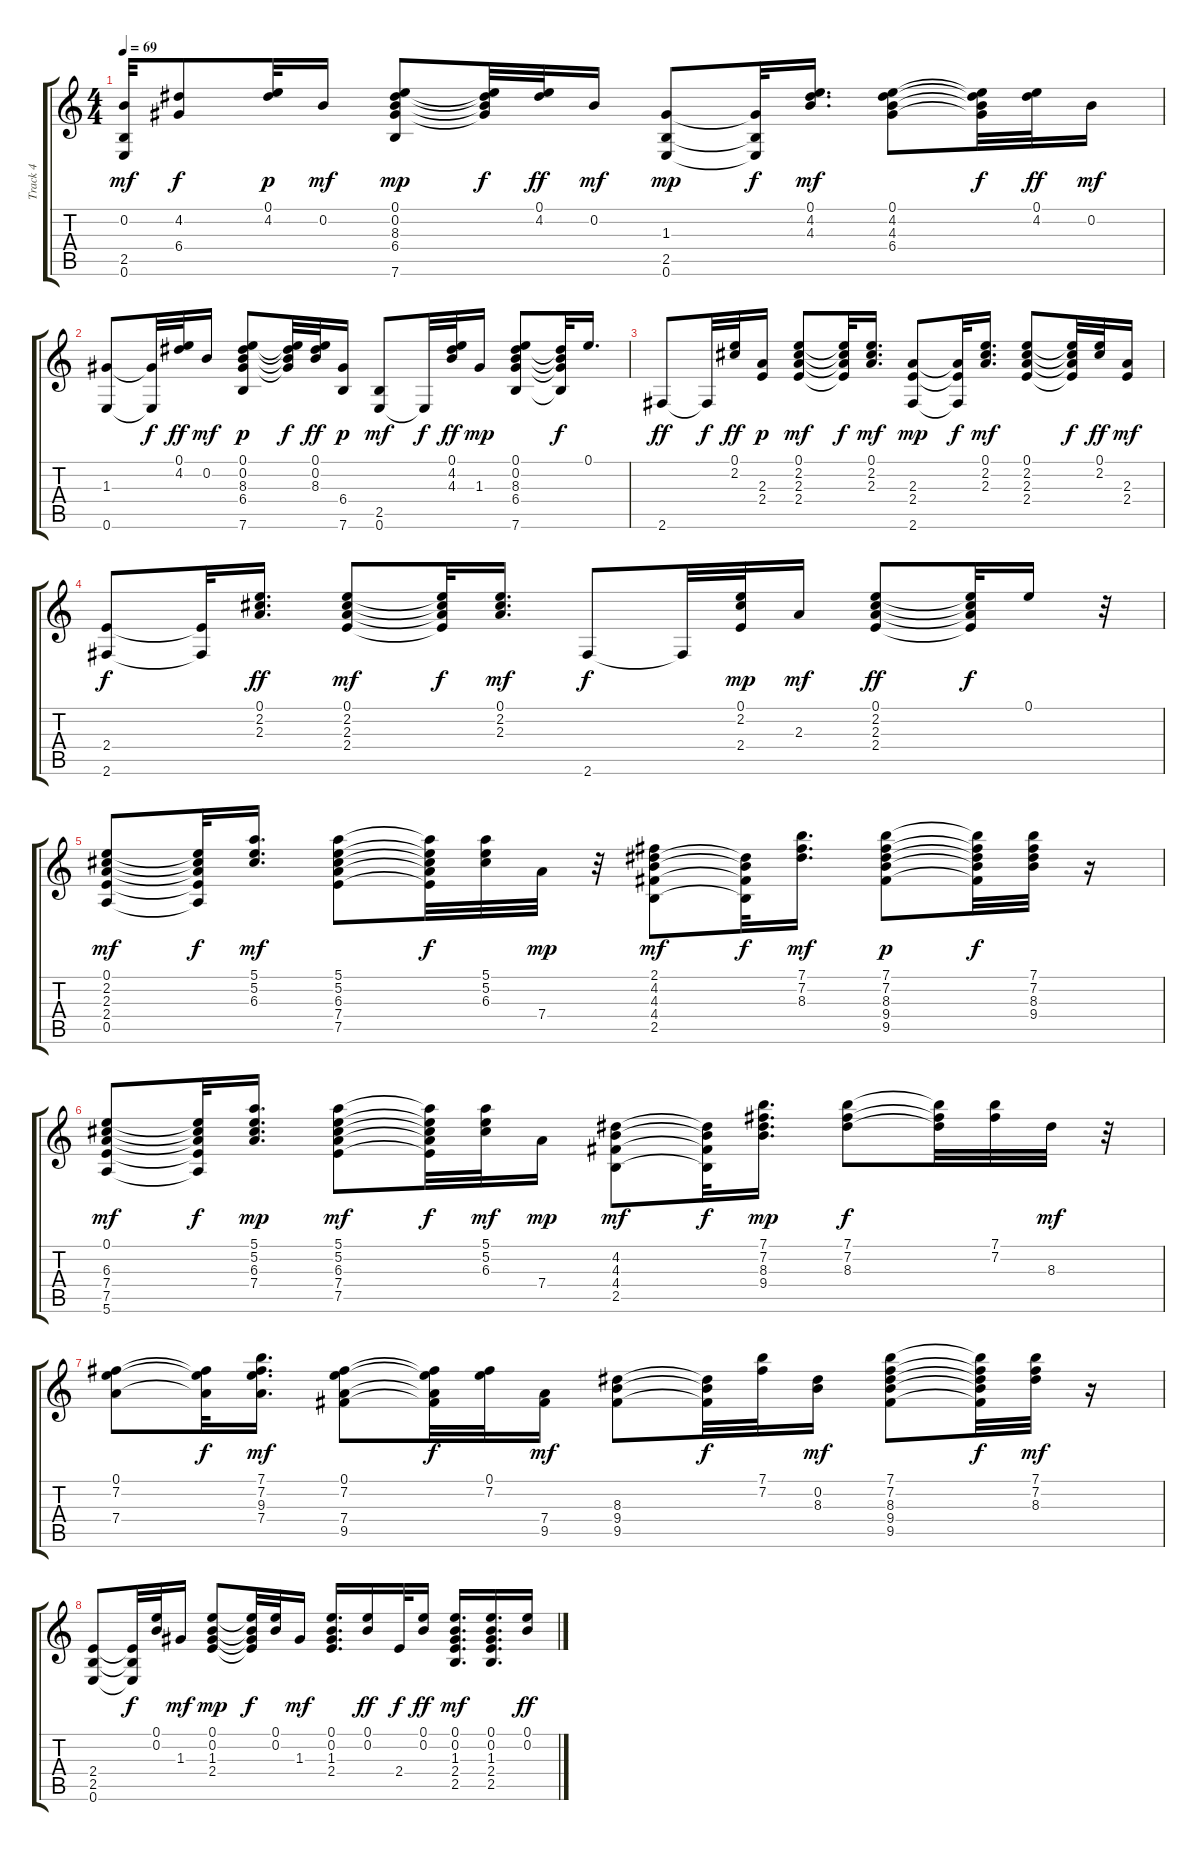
\track ("Track 4" "Track 4") {instrument acousticguitarsteel}
\staff {score tabs}
\tuning (E4 B3 G3 D3 A2 E2) {hide}
\ts (4 4)
\tempo 69
\clef g2
\ks c
(0.2 2.5 0.6).32{dy mf} (4.2 6.4).8{dy f} (0.1 4.2).32{dy p} 0.2.16{dy mf} (0.1 0.2 8.3 6.4 7.6).8{dy mp} (0.1{t} 0.2{t} 8.3{t} 6.4{t}).32{dy f} (0.1 4.2).32{dy ff} 0.2.16{dy mf} (1.3 2.5 0.6).8{dy mp} (1.3{t} 2.5{t} 0.6{t}).32{dy f} (0.1 4.2 4.3).16{d dy mf} (0.1 4.2 4.3 6.4).8 (0.1{t} 4.2{t} 4.3{t} 6.4{t}).32{dy f} (0.1 4.2).32{dy ff} 0.2.16{dy mf} |
(1.3 0.6).8 (1.3{t} 0.6{t}).32{dy f} (0.1 4.2).32{dy ff} 0.2.16{dy mf} (0.1 0.2 8.3 6.4 7.6).8{dy p} (0.1{t} 0.2{t} 8.3{t} 6.4{t}).32{dy f} (0.1 0.2 8.3).32{dy ff} (6.4 7.6).16{dy p} (2.5 0.6).8{dy mf} 0.6{t}.32{dy f} (0.1 4.2 4.3).32{dy ff} 1.3.16{dy mp} (0.1 0.2 8.3 6.4 7.6).8 (0.2{t} 8.3{t} 6.4{t} 7.6{t}).32{dy f} 0.1.16{d} |
2.6.8{dy ff} 2.6{t}.32{dy f} (0.1 2.2).32{dy ff} (2.3 2.4).16{dy p} (0.1 2.2 2.3 2.4).8{dy mf} (0.1{t} 2.2{t} 2.3{t} 2.4{t}).32{dy f} (0.1 2.2 2.3).16{d dy mf} (2.3 2.4 2.6).8{dy mp} (2.3{t} 2.4{t} 2.6{t}).32{dy f} (0.1 2.2 2.3).16{d dy mf} (0.1 2.2 2.3 2.4).8 (0.1{t} 2.2{t} 2.3{t} 2.4{t}).32{dy f} (0.1 2.2).32{dy ff} (2.3 2.4).16{dy mf} |
(2.4 2.6).8{dy f} (2.4{t} 2.6{t}).32 (0.1 2.2 2.3).16{d dy ff} (0.1 2.2 2.3 2.4).8{dy mf} (0.1{t} 2.2{t} 2.3{t} 2.4{t}).32{dy f} (0.1 2.2 2.3).16{d dy mf} 2.6.8{dy f} 2.6{t}.32 (0.1 2.2 2.4).32{dy mp} 2.3.16{dy mf} (0.1 2.2 2.3 2.4).8{dy ff} (0.1{t} 2.2{t} 2.3{t} 2.4{t}).32{dy f} 0.1.16 r.32 |
(0.1 2.2 2.3 2.4 0.5).8{dy mf} (0.1{t} 2.2{t} 2.3{t} 2.4{t} 0.5{t}).32{dy f} (5.1 5.2 6.3).16{d dy mf} (5.1 5.2 6.3 7.4 7.5).8 (5.1{t} 5.2{t} 6.3{t} 7.4{t} 7.5{t}).32{dy f} (5.1 5.2 6.3).32 7.4.32{dy mp} r.32 (2.1 4.2 4.3 4.4 2.5).8{dy mf} (4.2{t} 4.3{t} 4.4{t} 2.5{t}).32{dy f} (7.1 7.2 8.3).16{d dy mf} (7.1 7.2 8.3 9.4 9.5).8{dy p} (7.1{t} 7.2{t} 8.3{t} 9.4{t} 9.5{t}).32{dy f} (7.1 7.2 8.3 9.4).32 r.16 |
(0.1 6.3 7.4 7.5 5.6).8{dy mf} (0.1{t} 6.3{t} 7.4{t} 7.5{t} 5.6{t}).32{dy f} (5.1 5.2 6.3 7.4).16{d dy mp} (5.1 5.2 6.3 7.4 7.5).8{dy mf} (5.1{t} 5.2{t} 6.3{t} 7.4{t} 7.5{t}).32{dy f} (5.1 5.2 6.3).32{dy mf} 7.4.16{dy mp} (4.2 4.3 4.4 2.5).8{dy mf} (4.2{t} 4.3{t} 4.4{t} 2.5{t}).32{dy f} (7.1 7.2 8.3 9.4).16{d dy mp} (7.1 7.2 8.3).8{dy f} (7.1{t} 7.2{t} 8.3{t}).32 (7.1 7.2).32 8.3.32{dy mf} r.32 |
(0.1 7.2 7.4).8 (0.1{t} 7.2{t} 7.4{t}).32{dy f} (7.1 7.2 9.3 7.4).16{d dy mf} (0.1 7.2 7.4 9.5).8 (0.1{t} 7.2{t} 7.4{t} 9.5{t}).32{dy f} (0.1 7.2).32 (7.4 9.5).16{dy mf} (8.3 9.4 9.5).8 (8.3{t} 9.4{t} 9.5{t}).32{dy f} (7.1 7.2).32 (0.2 8.3).16{dy mf} (7.1 7.2 8.3 9.4 9.5).8 (7.1{t} 7.2{t} 8.3{t} 9.4{t} 9.5{t}).32{dy f} (7.1 7.2 8.3).32{dy mf} r.16 |
(2.4 2.5 0.6).8 (2.4{t} 2.5{t} 0.6{t}).32{dy f} (0.1 0.2).32 1.3.16{dy mf} (0.1 0.2 1.3 2.4).8{dy mp} (0.1{t} 0.2{t} 1.3{t} 2.4{t}).32{dy f} (0.1 0.2).32 1.3.16{dy mf} (0.1 0.2 1.3 2.4).16{d} (0.1 0.2).16{dy ff} 2.4.32{dy f} (0.1 0.2).16{dy ff} (0.1 0.2 1.3 2.4 2.5).16{d dy mf} (0.1 0.2 1.3 2.4 2.5).16{d} (0.1 0.2).16{dy ff}
